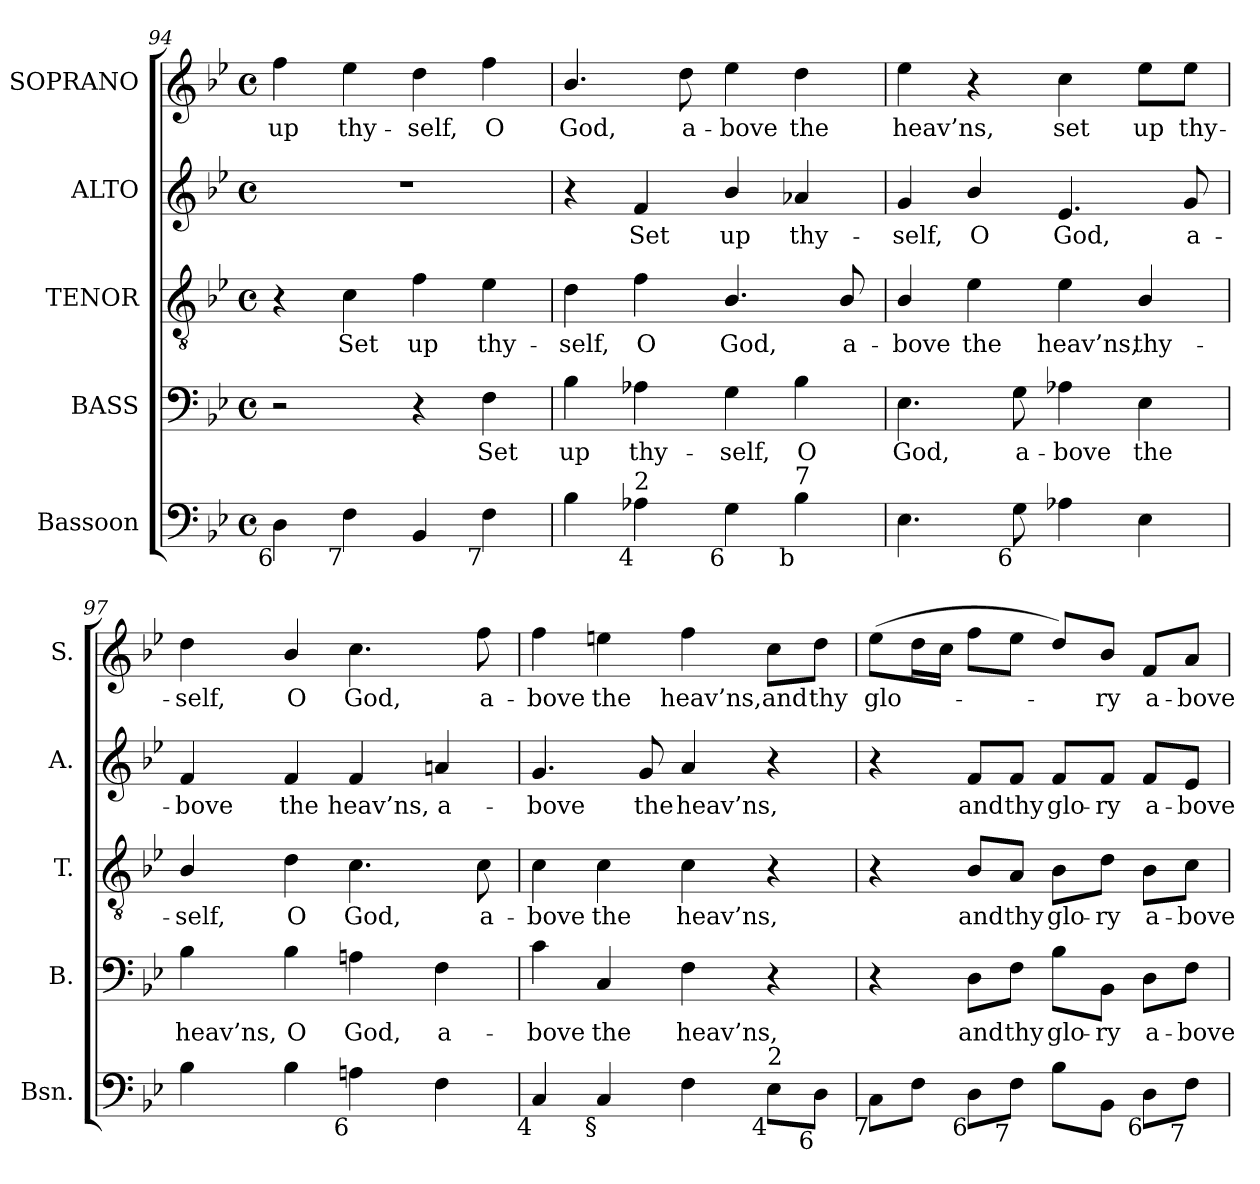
**kern	**kern	**text	**kern	**text	**kern	**text	**kern	**text
*part5	*part4	*part4	*part3	*part3	*part2	*part2	*part1	*part1
*staff5	*staff4	*staff4	*staff3	*staff3	*staff2	*staff2	*staff1	*staff1
*I"Bassoon	*I"BASS	*	*I"TENOR	*	*I"ALTO	*	*I"SOPRANO	*
*I'Bsn.	*I'B.	*	*I'T.	*	*I'A.	*	*I'S.	*
*clefF4	*clefF4	*	*clefGv2	*	*clefG2	*	*clefG2	*
*	*	*	*ITrd7c12	*	*	*	*	*
*k[b-e-]	*k[b-e-]	*	*k[b-e-]	*	*k[b-e-]	*	*k[b-e-]	*
*B-:	*B-:	*	*B-:	*	*B-:	*	*B-:	*
*M4/4	*M4/4	*	*M4/4	*	*M4/4	*	*M4/4	*
*met(c)	*met(c)	*	*met(c)	*	*met(c)	*	*met(c)	*
=94	=94	=94	=94	=94	=94	=94	=94	=94
!LO:TX:b:rj:t=6	!	!	!	!	!	!	!	!
!	!	!	!	!	!	!	!	!LO:LY:b:color=#000000
4Di\	2r	.	4r	.	1r	.	4ffi\	up
!	!	!	!	!LO:LY:b:color=#000000	!	!	!	!
!LO:TX:b:rj:t=7	!	!	!	!	!	!	!	!
!	!	!	!	!	!	!	!	!LO:LY:b:color=#000000
4Fi\	.	.	4Ci\	Set	.	.	4ee-i\	thy-
!	!	!	!	!LO:LY:b:color=#000000	!	!	!	!
!	!	!	!	!	!	!	!	!LO:LY:b:color=#000000
4BB-i/	4r	.	4Fi\	up	.	.	4ddi\	-self,
!	!	!LO:LY:b:color=#000000	!	!	!	!	!	!
!	!	!	!	!LO:LY:b:color=#000000	!	!	!	!
!LO:TX:b:rj:t=7	!	!	!	!	!	!	!	!
!	!	!	!	!	!	!	!	!LO:LY:b:color=#000000
4Fi\	4Fi\	Set	4E-i\	thy-	.	.	4ffi\	O
!!LO:LB:g=z
=95	=95	=95	=95	=95	=95	=95	=95	=95
!	!	!LO:LY:b:color=#000000	!	!	!	!	!	!
!	!	!	!	!LO:LY:b:color=#000000	!	!	!	!
!	!	!	!	!	!	!	!	!LO:LY:b:color=#000000
4B-i\	4B-i\	up	4Di\	-self,	4r	.	4.b-i/	God,
!	!	!LO:LY:b:color=#000000	!	!	!	!	!	!
!	!	!	!	!LO:LY:b:color=#000000	!	!	!	!
!LO:TX:b:rj:t=4	!	!	!	!	!	!	!	!
!LO:TX:t=2	!	!	!	!	!	!	!	!
!	!	!	!	!	!	!LO:LY:b:color=#000000	!	!
4A-Xi\	4A-Xi\	thy-	4Fi\	O	4fi/	Set	.	.
!	!	!	!	!	!	!	!	!LO:LY:b:color=#000000
.	.	.	.	.	.	.	8ddi\	a-
!	!	!LO:LY:b:color=#000000	!	!	!	!	!	!
!	!	!	!	!LO:LY:b:color=#000000	!	!	!	!
!	!	!	!	!	!	!LO:LY:b:color=#000000	!	!
!LO:TX:b:rj:t=6	!	!	!	!	!	!	!	!
!	!	!	!	!	!	!	!	!LO:LY:b:color=#000000
4Gi\	4Gi\	-self,	4.BB-i/	God,	4b-i/	up	4ee-i\	-bove
!	!	!LO:LY:b:color=#000000	!	!	!	!	!	!
!	!	!	!	!	!	!LO:LY:b:color=#000000	!	!
!LO:TX:b:rj:t=b	!	!	!	!	!	!	!	!
!LO:TX:t=7	!	!	!	!	!	!	!	!
!	!	!	!	!	!	!	!	!LO:LY:b:color=#000000
4B-i\	4B-i\	O	.	.	4a-Xi/	thy-	4ddi\	the
!	!	!	!	!LO:LY:b:color=#000000	!	!	!	!
.	.	.	8BB-i/	a-	.	.	.	.
=96	=96	=96	=96	=96	=96	=96	=96	=96
!	!	!LO:LY:b:color=#000000	!	!	!	!	!	!
!	!	!	!	!LO:LY:b:color=#000000	!	!	!	!
!	!	!	!	!	!	!LO:LY:b:color=#000000	!	!
!	!	!	!	!	!	!	!	!LO:LY:b:color=#000000
4.E-i\	4.E-i\	God,	4BB-i/	-bove	4gi/	-self,	4ee-i\	heav’ns,
!	!	!	!	!LO:LY:b:color=#000000	!	!	!	!
!	!	!	!	!	!	!LO:LY:b:color=#000000	!	!
.	.	.	4E-i\	the	4b-i/	O	4r	.
!LO:TX:b:rj:t=6	!	!	!	!	!	!	!	!
!	!	!LO:LY:b:color=#000000	!	!	!	!	!	!
8Gi\	8Gi\	a-	.	.	.	.	.	.
!	!	!LO:LY:b:color=#000000	!	!	!	!	!	!
!	!	!	!	!LO:LY:b:color=#000000	!	!	!	!
!	!	!	!	!	!	!LO:LY:b:color=#000000	!	!
!	!	!	!	!	!	!	!	!LO:LY:b:color=#000000
4A-Xi\	4A-Xi\	-bove	4E-i\	heav’ns,	4.e-i/	God,	4cci\	set
!	!	!LO:LY:b:color=#000000	!	!	!	!	!	!
!	!	!	!	!LO:LY:b:color=#000000	!	!	!	!
!	!	!	!	!	!	!	!	!LO:LY:b:color=#000000
4E-i\	4E-i\	the	4BB-i/	thy-	.	.	8ee-i\L	up
!	!	!	!	!	!	!LO:LY:b:color=#000000	!	!
!	!	!	!	!	!	!	!	!LO:LY:b:color=#000000
.	.	.	.	.	8gi/	a-	8ee-i\J	thy-
=97	=97	=97	=97	=97	=97	=97	=97	=97
!	!	!LO:LY:b:color=#000000	!	!	!	!	!	!
!	!	!	!	!LO:LY:b:color=#000000	!	!	!	!
!	!	!	!	!	!	!LO:LY:b:color=#000000	!	!
!	!	!	!	!	!	!	!	!LO:LY:b:color=#000000
4B-i\	4B-i\	heav’ns,	4BB-i/	-self,	4fi/	-bove	4ddi\	-self,
!	!	!LO:LY:b:color=#000000	!	!	!	!	!	!
!	!	!	!	!LO:LY:b:color=#000000	!	!	!	!
!	!	!	!	!	!	!LO:LY:b:color=#000000	!	!
!	!	!	!	!	!	!	!	!LO:LY:b:color=#000000
4B-i\	4B-i\	O	4Di\	O	4fi/	the	4b-i/	O
!	!	!LO:LY:b:color=#000000	!	!	!	!	!	!
!	!	!	!	!LO:LY:b:color=#000000	!	!	!	!
!	!	!	!	!	!	!LO:LY:b:color=#000000	!	!
!LO:TX:b:rj:t=6	!	!	!	!	!	!	!	!
!	!	!	!	!	!	!	!	!LO:LY:b:color=#000000
4Ani\	4Ani\	God,	4.Ci\	God,	4fi/	heav’ns,	4.cci\	God,
!	!	!LO:LY:b:color=#000000	!	!	!	!	!	!
!	!	!	!	!	!	!LO:LY:b:color=#000000	!	!
4Fi\	4Fi\	a-	.	.	4ani/	a-	.	.
!	!	!	!	!LO:LY:b:color=#000000	!	!	!	!
!	!	!	!	!	!	!	!	!LO:LY:b:color=#000000
.	.	.	8Ci\	a-	.	.	8ffi\	a-
=98	=98	=98	=98	=98	=98	=98	=98	=98
!	!	!LO:LY:b:color=#000000	!	!	!	!	!	!
!	!	!	!	!LO:LY:b:color=#000000	!	!	!	!
!	!	!	!	!	!	!LO:LY:b:color=#000000	!	!
!LO:TX:b:rj:t=4	!	!	!	!	!	!	!	!
!	!	!	!	!	!	!	!	!LO:LY:b:color=#000000
4Ci/	4ci\	-bove	4Ci\	-bove	4.gi/	-bove	4ffi\	-bove
!	!	!LO:LY:b:color=#000000	!	!	!	!	!	!
!	!	!	!	!LO:LY:b:color=#000000	!	!	!	!
!LO:TX:b:rj:t=§	!	!	!	!	!	!	!	!
!	!	!	!	!	!	!	!	!LO:LY:b:color=#000000
4Ci/	4Ci/	the	4Ci\	the	.	.	4eeni\	the
!	!	!	!	!	!	!LO:LY:b:color=#000000	!	!
.	.	.	.	.	8gi/	the	.	.
!	!	!LO:LY:b:color=#000000	!	!	!	!	!	!
!	!	!	!	!LO:LY:b:color=#000000	!	!	!	!
!	!	!	!	!	!	!LO:LY:b:color=#000000	!	!
!	!	!	!	!	!	!	!	!LO:LY:b:color=#000000
4Fi\	4Fi\	heav’ns,	4Ci\	heav’ns,	4ai/	heav’ns,	4ffi\	heav’ns,
!LO:TX:b:rj:t=4	!	!	!	!	!	!	!	!
!LO:TX:t=2	!	!	!	!	!	!	!	!
!	!	!	!	!	!	!	!	!LO:LY:b:color=#000000
8E-i\L	4r	.	4r	.	4r	.	8cci\L	and
!LO:TX:b:rj:t=6	!	!	!	!	!	!	!	!
!	!	!	!	!	!	!	!	!LO:LY:b:color=#000000
8Di\J	.	.	.	.	.	.	8ddi\J	thy
!!LO:LB:g=z
=99	=99	=99	=99	=99	=99	=99	=99	=99
!LO:TX:b:rj:t=7	!	!	!	!	!	!	!	!
!	!	!	!	!	!	!	!	!LO:LY:b:color=#000000
8Ci\L	4r	.	4r	.	4r	.	(8ee-i\L	glo-
8Fi\J	.	.	.	.	.	.	16ddi\L	.
.	.	.	.	.	.	.	16cci\JJ	.
!	!	!LO:LY:b:color=#000000	!	!	!	!	!	!
!	!	!	!	!LO:LY:b:color=#000000	!	!	!	!
!LO:TX:b:rj:t=6	!	!	!	!	!	!	!	!
!	!	!	!	!	!	!LO:LY:b:color=#000000	!	!
8Di\L	8Di\L	and	8BB-i/L	and	8fi/L	and	8ffi\L	.
!	!	!LO:LY:b:color=#000000	!	!	!	!	!	!
!	!	!	!	!LO:LY:b:color=#000000	!	!	!	!
!LO:TX:b:rj:t=7	!	!	!	!	!	!	!	!
!	!	!	!	!	!	!LO:LY:b:color=#000000	!	!
8Fi\J	8Fi\J	thy	8AAi/J	thy	8fi/J	thy	8ee-i\J	.
!	!	!LO:LY:b:color=#000000	!	!	!	!	!	!
!	!	!	!	!LO:LY:b:color=#000000	!	!	!	!
!	!	!	!	!	!	!LO:LY:b:color=#000000	!	!
8B-i\L	8B-i\L	glo-	8BB-i\L	glo-	8fi/L	glo-	8ddi/L)	.
!	!	!LO:LY:b:color=#000000	!	!	!	!	!	!
!	!	!	!	!LO:LY:b:color=#000000	!	!	!	!
!	!	!	!	!	!	!LO:LY:b:color=#000000	!	!
!	!	!	!	!	!	!	!	!LO:LY:b:color=#000000
8BB-i\J	8BB-i\J	-ry	8Di\J	-ry	8fi/J	-ry	8b-i/J	-ry
!	!	!LO:LY:b:color=#000000	!	!	!	!	!	!
!	!	!	!	!LO:LY:b:color=#000000	!	!	!	!
!	!	!	!	!	!	!LO:LY:b:color=#000000	!	!
!LO:TX:b:rj:t=6	!	!	!	!	!	!	!	!
!	!	!	!	!	!	!	!	!LO:LY:b:color=#000000
8Di\L	8Di\L	a-	8BB-i\L	a-	8fi/L	a-	8fi/L	a-
!	!	!LO:LY:b:color=#000000	!	!	!	!	!	!
!	!	!	!	!LO:LY:b:color=#000000	!	!	!	!
!	!	!	!	!	!	!LO:LY:b:color=#000000	!	!
!LO:TX:b:rj:t=7	!	!	!	!	!	!	!	!
!	!	!	!	!	!	!	!	!LO:LY:b:color=#000000
8Fi\J	8Fi\J	-bove	8Ci\J	-bove	8e-i/J	-bove	8ai/J	-bove
=	=	=	=	=	=	=	=	=
*-	*-	*-	*-	*-	*-	*-	*-	*-
